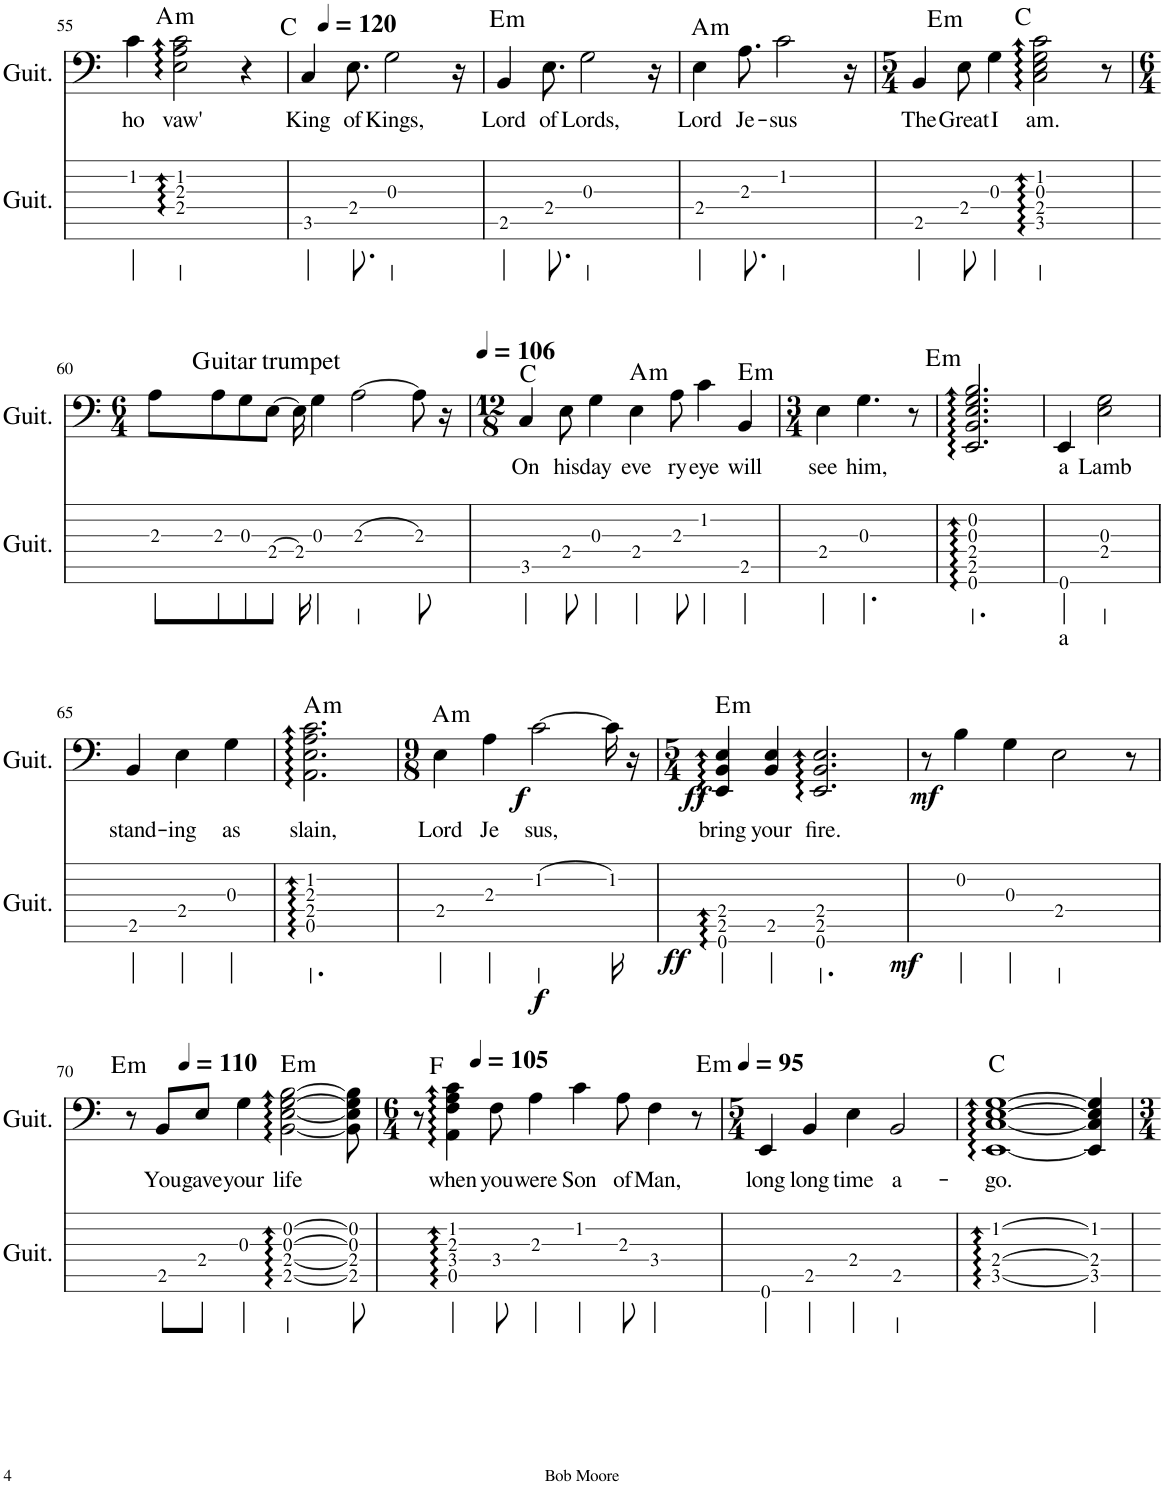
**kern	**text	**dynam	**kern	**text	**dynam	**harte
*part2	*part2	*part2	*part1	*part1	*part1	*part1
*staff2	*staff2	*staff2	*staff1	*staff1	*staff1	*
*I"Acoustic Guitar	*	*	*I"Acoustic Guitar	*	*	*
*I'Guit.	*	*	*I'Guit.	*	*	*
!!LO:PB:g=z
*	*	*	*clefF4	*	*	*
*k[]	*	*	*k[]	*	*	*
*M4/4	*	*	*M4/4	*	*	*
=55	=55	=55	=55	=55	=55	=55
!	!	!	!	!LO:LY:b	!	!
*	*	*	*^	*	*	*
4c\	.	.	4c\	8.ryy	ho	.	.
!	!	!	!	!	!	!	!LO:H:kt=m
.	.	.	.	2ryy	.	.	A:min
!	!	!	!	!	!LO:LY:b	!	!
2E\ 2A\ 2c\	.	.	2E\ 2A\ 2c\	.	vaw'	.	.
.	.	.	.	4ryy	.	.	.
4r	.	.	4r	.	.	.	.
.	.	.	.	16ryy	.	.	.
*	*	*	*v	*v	*	*	*
=56	=56	=56	=56	=56	=56	=56
*	*	*	*MM120	*	*	*
*	*	*	*^	*	*	*
!	!	!	!	!	!LO:LY:b	!	!
*	*	*	*v	*v	*	*	*
4C\	.	.	4C/	King	.	C:maj
!	!	!	!	!LO:LY:b	!	!
8.E\	.	.	8.E\	of	.	.
!	!	!	!	!LO:LY:b	!	!
2G\	.	.	2G\	Kings,	.	.
16r	.	.	16r	.	.	.
=57	=57	=57	=57	=57	=57	=57
!	!	!	!	!LO:LY:b	!	!LO:H:kt=m
4BB\	.	.	4BB/	Lord	.	E:min
!	!	!	!	!LO:LY:b	!	!
8.E\	.	.	8.E\	of	.	.
!	!	!	!	!LO:LY:b	!	!
2G\	.	.	2G\	Lords,	.	.
16r	.	.	16r	.	.	.
=58	=58	=58	=58	=58	=58	=58
!	!	!	!	!LO:LY:b	!	!LO:H:kt=m
4E\	.	.	4E\	Lord	.	A:min
!	!	!	!	!LO:LY:b	!	!
8.A\	.	.	8.A\	Je-	.	.
!	!	!	!	!LO:LY:b	!	!
2c\	.	.	2c\	-sus	.	.
16r	.	.	16r	.	.	.
=59	=59	=59	=59	=59	=59	=59
*M5/4	*	*	*M5/4	*	*	*
!	!	!	!	!LO:LY:b	!	!
*	*	*	*^	*	*	*
4BB\	.	.	4BB/	8ryy	The	.	.
!	!	!	!	!	!	!	!LO:H:kt=m
.	.	.	.	1ryy	.	.	E:min
!	!	!	!	!	!LO:LY:b	!	!
8E\	.	.	8E\	.	Great	.	.
!	!	!	!	!	!LO:LY:b	!	!
4G\	.	.	4G\	.	I	.	.
!	!	!	!	!	!LO:LY:b	!	!
2C\ 2E\ 2G\ 2c\	.	.	2C\ 2E\ 2G\ 2c\	.	am.	.	C:maj
8r	.	.	8r	8ryy	.	.	.
*	*	*	*v	*v	*	*	*
!!LO:LB:g=z
=60	=60	=60	=60	=60	=60	=60
*M6/4	*	*	*M6/4	*	*	*
*	*	*	*^	*	*	*
!	!	!	!	!	!	!	!LO:H:kt=uitar
*	*	*	*v	*v	*	*	*
8A\L	.	.	8A\L	.	.	.
!	!	!	!	!	!	!LO:H:kt=trumpet
8A\	.	.	8A\	.	.	N
8G\	.	.	8G\	.	.	.
[8E\J	.	.	[8E\J	.	.	.
16E\]	.	.	16E\]	.	.	.
4G\	.	.	4G\	.	.	.
[2A\	.	.	[2A\	.	.	.
8A\]	.	.	8A\]	.	.	.
16r	.	.	16r	.	.	.
=61	=61	=61	=61	=61	=61	=61
*M12/8	*	*	*M12/8	*	*	*
*	*	*	*MM106	*	*	*
!	!	!	!	!LO:LY:b	!	!
4C\	.	.	4C/	On	.	C:maj
!	!	!	!	!LO:LY:b	!	!
8E\	.	.	8E\	his	.	.
!	!	!	!	!LO:LY:b	!	!
4G\	.	.	4G\	day	.	.
!	!	!	!	!LO:LY:b	!	!LO:H:kt=m
4E\	.	.	4E\	eve	.	A:min
!	!	!	!	!LO:LY:b	!	!
8A\	.	.	8A\	ry	.	.
!	!	!	!	!LO:LY:b	!	!
4c\	.	.	4c\	eye	.	.
!	!	!	!	!LO:LY:b	!	!LO:H:kt=m
4BB\	.	.	4BB/	will	.	E:min
=62	=62	=62	=62	=62	=62	=62
*M3/4	*	*	*M3/4	*	*	*
!	!	!	!	!LO:LY:b	!	!
4E\	.	.	4E\	see	.	.
!	!	!	!	!LO:LY:b	!	!
4.G\	.	.	4.G\	him,	.	.
8r	.	.	8r	.	.	.
=63	=63	=63	=63	=63	=63	=63
!	!	!	!	!	!	!LO:H:kt=m
2.EE\ 2.BB\ 2.E\ 2.G\ 2.B\	.	.	2.EE/ 2.BB/ 2.E/ 2.G/ 2.B/	.	.	E:min
=64	=64	=64	=64	=64	=64	=64
!	!LO:LY:b	!	!	!LO:LY:b	!	!
4EE\	a	.	4EE/	a	.	.
!	!	!	!	!LO:LY:b	!	!
2E\ 2G\	.	.	2E\ 2G\	Lamb	.	.
!!LO:LB:g=z
=65	=65	=65	=65	=65	=65	=65
!	!	!	!	!LO:LY:b	!	!
4BB\	.	.	4BB/	stand-	.	.
!	!	!	!	!LO:LY:b	!	!
4E\	.	.	4E\	-ing	.	.
!	!	!	!	!LO:LY:b	!	!
4G\	.	.	4G\	as	.	.
=66	=66	=66	=66	=66	=66	=66
!	!	!	!	!LO:LY:b	!	!LO:H:kt=m
2.AA\ 2.E\ 2.A\ 2.c\	.	.	2.AA\ 2.E\ 2.A\ 2.c\	slain,	.	A:min
=67	=67	=67	=67	=67	=67	=67
*M9/8	*	*	*M9/8	*	*	*
!	!	!	!	!LO:LY:b	!	!LO:H:kt=m
4E\	.	.	4E\	Lord	.	A:min
!	!	!	!	!LO:LY:b	!	!
4A\	.	.	4A\	Je	.	.
!	!	!LO:DY:b	!	!LO:LY:b	!LO:DY:b	!
[2c\	.	f	[2c\	sus,	f	.
16c\]	.	.	16c\]	.	.	.
16r	.	.	16r	.	.	.
=68	=68	=68	=68	=68	=68	=68
*M5/4	*	*	*M5/4	*	*	*
!	!	!LO:DY:b	!	!LO:LY:b	!LO:DY:b	!LO:H:kt=m
4EE\ 4BB\ 4E\	.	ff	4EE/ 4BB/ 4E/	bring	ff	E:min
!	!	!	!	!LO:LY:b	!	!
4BB\	.	.	4BB/ 4E/	your	.	.
!	!	!LO:DY:b	!	!LO:LY:b	!	!
2.EE\ 2.BB\ 2.E\	.	mf	2.EE/ 2.BB/ 2.E/	fire.	.	.
=69	=69	=69	=69	=69	=69	=69
8r	.	.	8r	.	.	.
!	!	!	!	!	!LO:DY:b	!
4B\	.	.	4B\	.	mf	.
4G\	.	.	4G\	.	.	.
2E\	.	.	2E\	.	.	.
8r	.	.	8r	.	.	.
!!LO:LB:g=z
=70	=70	=70	=70	=70	=70	=70
*	*	*	*MM110	*	*	*
8r	.	.	8r	.	.	.
!	!	!	!	!LO:LY:b	!	!LO:H:kt=m
8BB\L	.	.	8BB/L	You	.	E:min
!	!	!	!	!LO:LY:b	!	!
8E\J	.	.	8E/J	gave	.	.
!	!	!	!	!LO:LY:b	!	!
4G\	.	.	4G\	your	.	.
!	!	!	!	!LO:LY:b	!	!LO:H:kt=m
[2BB\ [2E\ [2G\ [2B\	.	.	[2BB\ [2E\ [2G\ [2B\	life	.	E:min
8BB\] 8E\] 8G\] 8B\]	.	.	8BB\] 8E\] 8G\] 8B\]	.	.	.
=71	=71	=71	=71	=71	=71	=71
*M6/4	*	*	*M6/4	*	*	*
8r	.	.	8r	.	.	.
*	*	*	*MM105	*	*	*
!	!	!	!	!LO:LY:b	!	!
4AA\ 4F\ 4A\ 4c\	.	.	4AA\ 4F\ 4A\ 4c\	when	.	F:maj
!	!	!	!	!LO:LY:b	!	!
8F\	.	.	8F\	you	.	.
!	!	!	!	!LO:LY:b	!	!
4A\	.	.	4A\	were	.	.
!	!	!	!	!LO:LY:b	!	!
4c\	.	.	4c\	Son	.	.
!	!	!	!	!LO:LY:b	!	!
8A\	.	.	8A\	of	.	.
!	!	!	!	!LO:LY:b	!	!
4F\	.	.	4F\	Man,	.	.
8r	.	.	8r	.	.	.
=72	=72	=72	=72	=72	=72	=72
*M5/4	*	*	*M5/4	*	*	*
*	*	*	*MM95	*	*	*
!	!	!	!	!LO:LY:b	!	!LO:H:kt=m
4EE\	.	.	4EE/	long	.	E:min
!	!	!	!	!LO:LY:b	!	!
4BB\	.	.	4BB/	long	.	.
!	!	!	!	!LO:LY:b	!	!
4E\	.	.	4E\	time	.	.
!	!	!	!	!LO:LY:b	!	!
2BB\	.	.	2BB/	a-	.	.
=73	=73	=73	=73	=73	=73	=73
!	!	!	!	!LO:LY:b	!	!
[1C [1E [1c	.	.	[1EE [1C [1E [1G	-go.	.	C:maj
4C\] 4E\] 4c\]	.	.	4EE/] 4C/] 4E/] 4G/]	.	.	.
=	=	=	=	=	=	=
*-	*-	*-	*-	*-	*-	*-
